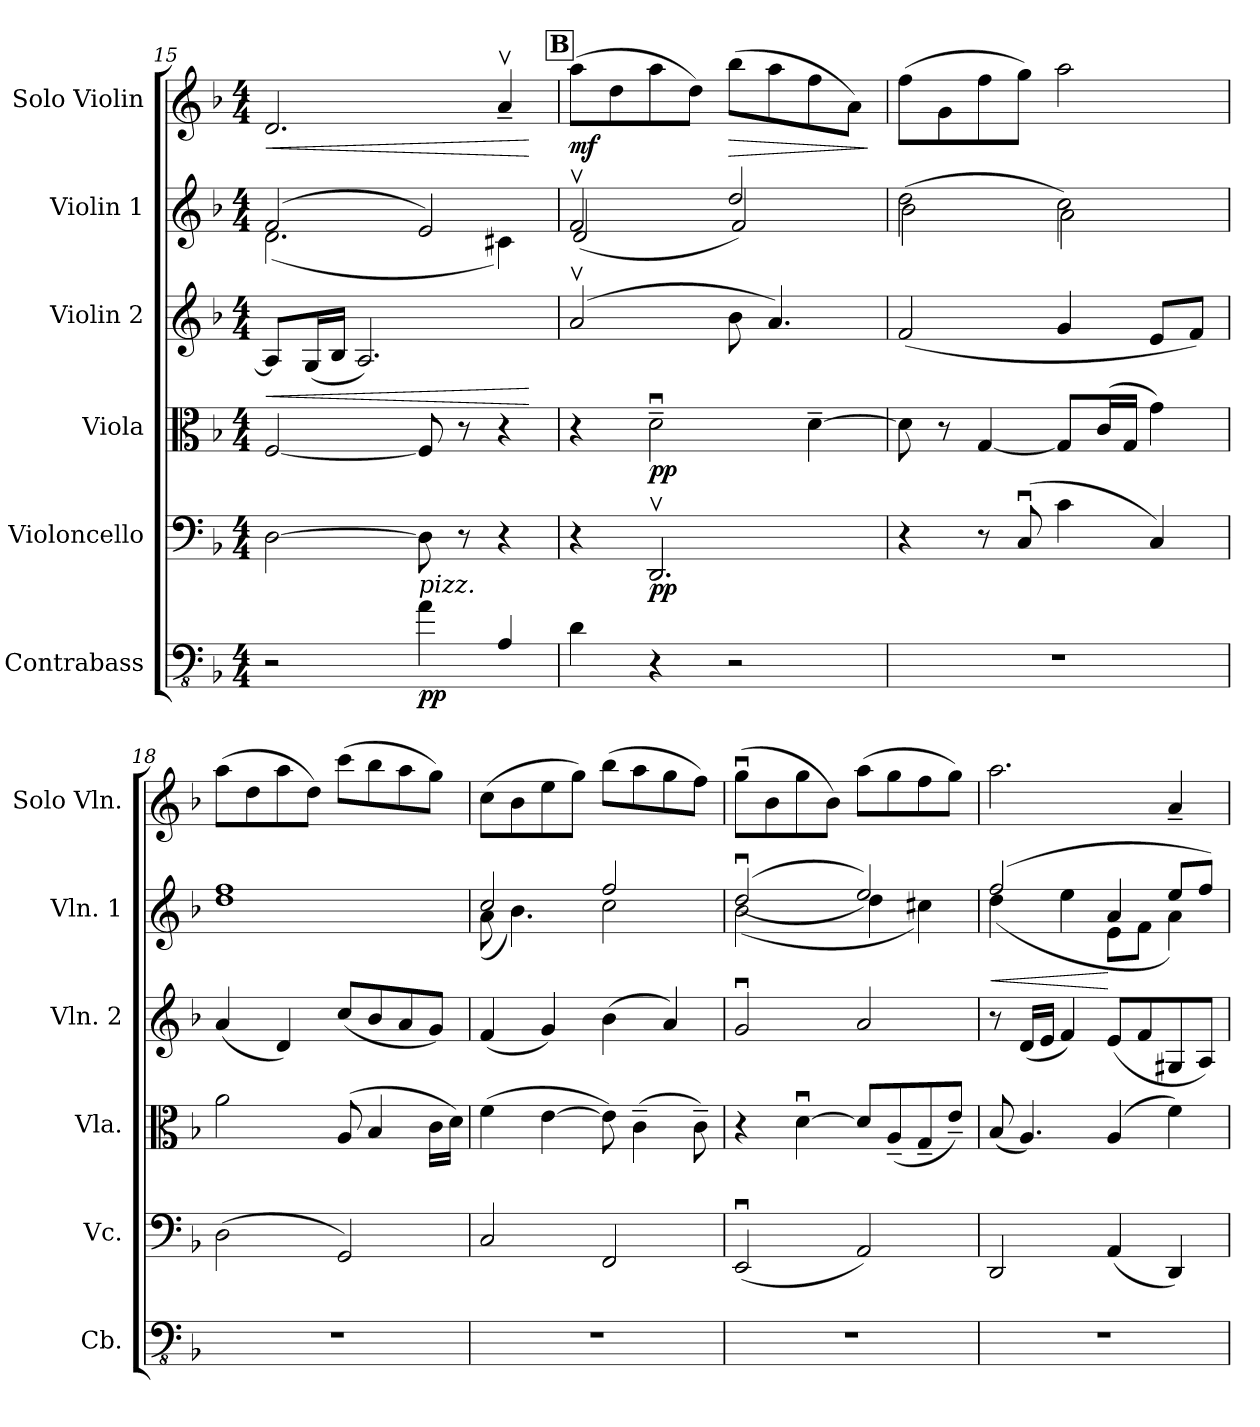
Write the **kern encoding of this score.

**kern	**dynam	**kern	**dynam	**kern	**dynam	**kern	**dynam	**kern	**dynam	**kern	**dynam
*part6	*part6	*part5	*part5	*part4	*part4	*part3	*part3	*part2	*part2	*part1	*part1
*staff6	*staff6	*staff5	*staff5	*staff4	*staff4	*staff3	*staff3	*staff2	*staff2	*staff1	*staff1
*I"Contrabass	*	*I"Violoncello	*	*I"Viola	*	*I"Violin 2	*	*I"Violin 1	*	*I"Solo Violin	*
*I'Cb.	*	*I'Vc.	*	*I'Vla.	*	*I'Vln. 2	*	*I'Vln. 1	*	*I'Solo Vln.	*
*clefFv4	*	*clefF4	*	*clefC3	*	*clefG2	*	*clefG2	*	*clefG2	*
*ITrd7c12	*	*	*	*	*	*	*	*	*	*	*
*k[b-]	*	*k[b-]	*	*k[b-]	*	*k[b-]	*	*k[b-]	*	*k[b-]	*
*M4/4	*	*M4/4	*	*M4/4	*	*M4/4	*	*M4/4	*	*M4/4	*
=15	=15	=15	=15	=15	=15	=15	=15	=15	=15	=15	=15
!	!	!	!	!	!	!	!LO:HP:b	!	!	!	!LO:HP:b
*	*	*	*	*	*	*	*	*^	*	*	*
2r	.	[2D\	.	[2F/	.	8A/L]	<	(2f/	(2.d\	.	2.d/	<
.	.	.	.	.	.	(16G/L	.	.	.	.	.	.
.	.	.	.	.	.	16B-/JJ	.	.	.	.	.	.
.	.	.	.	.	.	2.A/)	.	.	.	.	.	.
!LO:TX:a:i:t=pizz.	!	!	!	!	!	!	!	!	!	!	!	!
!	!LO:DY:b	!	!	!	!	!	!	!	!	!	!	!
4AA\	pp	8D\]	.	8F/]	.	.	.	2e/)	.	.	.	.
.	.	8r	.	8r	.	.	.	.	.	.	.	.
4AAA/	.	4r	.	4r	.	.	.	.	4c#X\)	.	4av~/	.
*	*	*	*	*	*	*	*	*v	*v	*	*	*
.	.	.	.	.	.	.	[	.	.	.	[
!!LO:REH:place=s1:a:B:fs=14:t=B
=16	=16	=16	=16	=16	=16	=16	=16	=16	=16	=16	=16
*	*	*	*	*	*	*	*	*^	*	*	*
!	!	!	!	!	!	!	!	!	!	!	!	!LO:DY:b
4DD\	.	4r	.	4r	.	(2av/	.	2fv/	(2d/	.	(8aa\L	mf
.	.	.	.	.	.	.	.	.	.	.	8dd\	.
!	!	!	!LO:DY:b	!	!LO:DY:b	!	!	!	!	!	!	!
4r	.	2.DDv/	pp	2du~\	pp	.	.	.	.	.	8aa\	.
.	.	.	.	.	.	.	.	.	.	.	8dd\J)	.
!	!	!	!	!	!	!	!	!	!	!	!	!LO:HP:b
2r	.	.	.	.	.	8b-\	.	2dd/	2f/)	.	(8bb-\L	>
.	.	.	.	.	.	4.a/)	.	.	.	.	8aa\	.
.	.	.	.	[4d~\	.	.	.	.	.	.	8ff\	.
.	.	.	.	.	.	.	.	.	.	.	8a\J)	.
*	*	*	*	*	*	*	*	*v	*v	*	*	*
.	.	.	.	.	.	.	.	.	.	.	]
=17	=17	=17	=17	=17	=17	=17	=17	=17	=17	=17	=17
*	*	*	*	*	*	*	*	*^	*	*	*
1r	.	4r	.	8d\]	.	(2f/	.	(2dd\	2b-\	.	(8ff\L	.
.	.	.	.	8r	.	.	.	.	.	.	8g\	.
.	.	8r	.	[4G/	.	.	.	.	.	.	8ff\	.
.	.	(8Cu/	.	.	.	.	.	.	.	.	8gg\J)	.
.	.	4c\	.	8G/L]	.	4g/	.	2cc\)	2a\	.	2aa\	.
.	.	.	.	(16c/L	.	.	.	.	.	.	.	.
.	.	.	.	16G/JJ	.	.	.	.	.	.	.	.
.	.	4C/)	.	4g\)	.	8e/L	.	.	.	.	.	.
.	.	.	.	.	.	8f/J)	.	.	.	.	.	.
!!LO:LB:g=z
=18	=18	=18	=18	=18	=18	=18	=18	=18	=18	=18	=18	=18
1r	.	(2D\	.	2a\	.	(4a/	.	1ff	1dd	.	(8aa\L	.
.	.	.	.	.	.	.	.	.	.	.	8dd\	.
.	.	.	.	.	.	4d/)	.	.	.	.	8aa\	.
.	.	.	.	.	.	.	.	.	.	.	8dd\J)	.
.	.	2GG/)	.	(8A/	.	(8cc/L	.	.	.	.	(8ccc\L	.
.	.	.	.	4B-/	.	8b-/	.	.	.	.	8bb-\	.
.	.	.	.	.	.	8a/	.	.	.	.	8aa\	.
.	.	.	.	16c\LL	.	8g/J)	.	.	.	.	8gg\J)	.
.	.	.	.	16d\JJ)	.	.	.	.	.	.	.	.
=19	=19	=19	=19	=19	=19	=19	=19	=19	=19	=19	=19	=19
1r	.	2C/	.	(4f\	.	(4f/	.	2cc/	(8a\	.	(8cc\L	.
.	.	.	.	.	.	.	.	.	4.b-\)	.	8b-\	.
.	.	.	.	[4e\	.	4g/)	.	.	.	.	8ee\	.
.	.	.	.	.	.	.	.	.	.	.	8gg\J)	.
.	.	2FF/	.	8e\])	.	(4b-\	.	2ff/	2cc\	.	(8bb-\L	.
.	.	.	.	(4c~\	.	.	.	.	.	.	8aa\	.
.	.	.	.	.	.	4a/)	.	.	.	.	8gg\	.
.	.	.	.	8c~\)	.	.	.	.	.	.	8ff\J)	.
=20	=20	=20	=20	=20	=20	=20	=20	=20	=20	=20	=20	=20
1r	.	(2EEu/	.	4r	.	2gu/	.	((2ddu/	(2b-\	.	(8ggu\L	.
.	.	.	.	.	.	.	.	.	.	.	8b-\	.
.	.	.	.	[4du\	.	.	.	.	.	.	8gg\	.
.	.	.	.	.	.	.	.	.	.	.	8b-\J)	.
.	.	2AA/)	.	8d/L]	.	2a/	.	2ee/))	4dd\	.	(8aa\L	.
.	.	.	.	(8A~/	.	.	.	.	.	.	8gg\	.
.	.	.	.	8G~/	.	.	.	.	4cc#X\)	.	8ff\	.
.	.	.	.	8e~/J)	.	.	.	.	.	.	8gg\J)	.
=21	=21	=21	=21	=21	=21	=21	=21	=21	=21	=21	=21	=21
!	!	!	!	!	!	!	!	!	!	!LO:HP:b	!	!
1r	.	2DD/	.	(8B-/	.	8r	.	(2ff/	(4dd\	<	2.aa\	.
.	.	.	.	4.A/)	.	(16d/LL	.	.	.	.	.	.
.	.	.	.	.	.	16e/JJ	.	.	.	.	.	.
.	.	.	.	.	.	4f/)	.	.	4ee\	.	.	.
.	.	(4AA/	.	(4A/	.	(8e/L	.	4a/	8e\L	[	.	.
.	.	.	.	.	.	8f/	.	.	8f\J	.	.	.
.	.	4DD/)	.	4f\)	.	8G#X/	.	8ee/L	4a\)	.	4a~/	.
.	.	.	.	.	.	8A/J)	.	8ff/J)	.	.	.	.
*	*	*	*	*	*	*	*	*v	*v	*	*	*
=	=	=	=	=	=	=	=	=	=	=	=
*-	*-	*-	*-	*-	*-	*-	*-	*-	*-	*-	*-
